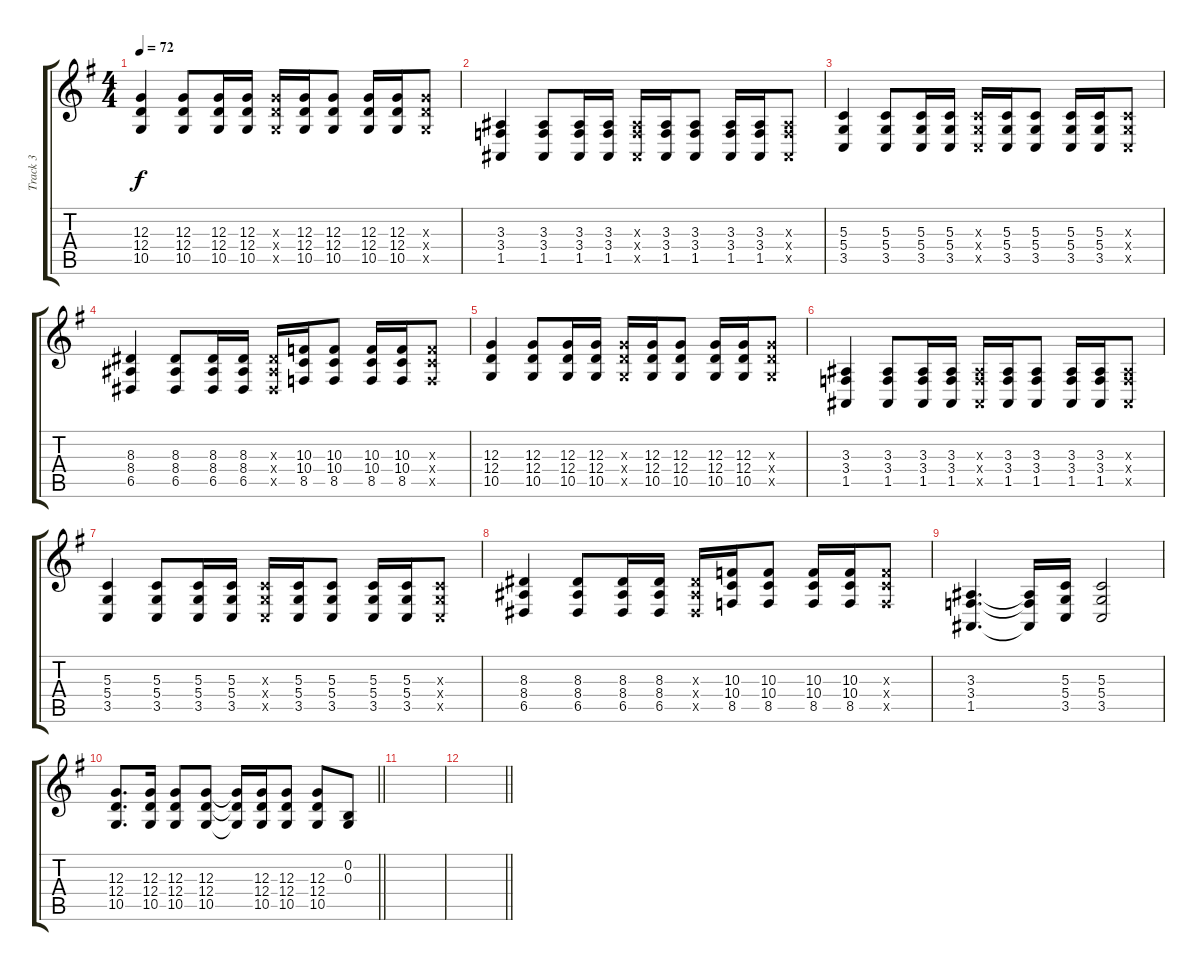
\track ("Track 3" "Track 3") {instrument brightacousticpiano}
\staff {score tabs}
\tuning (E4 B3 G3 D3 A2 E2) {hide}
\ts (4 4)
\tempo 72
\clef g2
\ks g
(12.3 12.4 10.5).4{dy f} (12.3 12.4 10.5).8 (12.3 12.4 10.5).16 (12.3 12.4 10.5).16 (12.3{x} 12.4{x} 10.5{x}).16 (12.3 12.4 10.5).16 (12.3 12.4 10.5).8 (12.3 12.4 10.5).16 (12.3 12.4 10.5).16 (12.3{x} 12.4{x} 10.5{x}).8 |
(3.3 3.4 1.5).4 (3.3 3.4 1.5).8 (3.3 3.4 1.5).16 (3.3 3.4 1.5).16 (3.3{x} 3.4{x} 1.5{x}).16 (3.3 3.4 1.5).16 (3.3 3.4 1.5).8 (3.3 3.4 1.5).16 (3.3 3.4 1.5).16 (3.3{x} 3.4{x} 1.5{x}).8 |
(5.3 5.4 3.5).4 (5.3 5.4 3.5).8 (5.3 5.4 3.5).16 (5.3 5.4 3.5).16 (5.3{x} 5.4{x} 3.5{x}).16 (5.3 5.4 3.5).16 (5.3 5.4 3.5).8 (5.3 5.4 3.5).16 (5.3 5.4 3.5).16 (5.3{x} 5.4{x} 3.5{x}).8 |
(8.3 8.4 6.5).4 (8.3 8.4 6.5).8 (8.3 8.4 6.5).16 (8.3 8.4 6.5).16 (8.3{x} 8.4{x} 6.5{x}).16 (10.3 10.4 8.5).16 (10.3 10.4 8.5).8 (10.3 10.4 8.5).16 (10.3 10.4 8.5).16 (10.3{x} 10.4{x} 8.5{x}).8 |
(12.3 12.4 10.5).4 (12.3 12.4 10.5).8 (12.3 12.4 10.5).16 (12.3 12.4 10.5).16 (12.3{x} 12.4{x} 10.5{x}).16 (12.3 12.4 10.5).16 (12.3 12.4 10.5).8 (12.3 12.4 10.5).16 (12.3 12.4 10.5).16 (12.3{x} 12.4{x} 10.5{x}).8 |
(3.3 3.4 1.5).4 (3.3 3.4 1.5).8 (3.3 3.4 1.5).16 (3.3 3.4 1.5).16 (3.3{x} 3.4{x} 1.5{x}).16 (3.3 3.4 1.5).16 (3.3 3.4 1.5).8 (3.3 3.4 1.5).16 (3.3 3.4 1.5).16 (3.3{x} 3.4{x} 1.5{x}).8 |
(5.3 5.4 3.5).4 (5.3 5.4 3.5).8 (5.3 5.4 3.5).16 (5.3 5.4 3.5).16 (5.3{x} 5.4{x} 3.5{x}).16 (5.3 5.4 3.5).16 (5.3 5.4 3.5).8 (5.3 5.4 3.5).16 (5.3 5.4 3.5).16 (5.3{x} 5.4{x} 3.5{x}).8 |
(8.3 8.4 6.5).4 (8.3 8.4 6.5).8 (8.3 8.4 6.5).16 (8.3 8.4 6.5).16 (8.3{x} 8.4{x} 6.5{x}).16 (10.3 10.4 8.5).16 (10.3 10.4 8.5).8 (10.3 10.4 8.5).16 (10.3 10.4 8.5).16 (10.3{x} 10.4{x} 8.5{x}).8 |
(3.3 3.4 1.5).4{d} (3.3{t} 3.4{t} 1.5{t}).16 (5.3 5.4 3.5).16 (5.3 5.4 3.5).2 |
\barLineRight lightlight
(12.3 12.4 10.5).8{d} (12.3 12.4 10.5).16 (12.3 12.4 10.5).8 (12.3 12.4 10.5).8 (12.3{t} 12.4{t} 10.5{t}).16 (12.3 12.4 10.5).16 (12.3 12.4 10.5).8 (12.3 12.4 10.5).8 (0.2 0.3).8 |
|
\barLineRight lightlight
